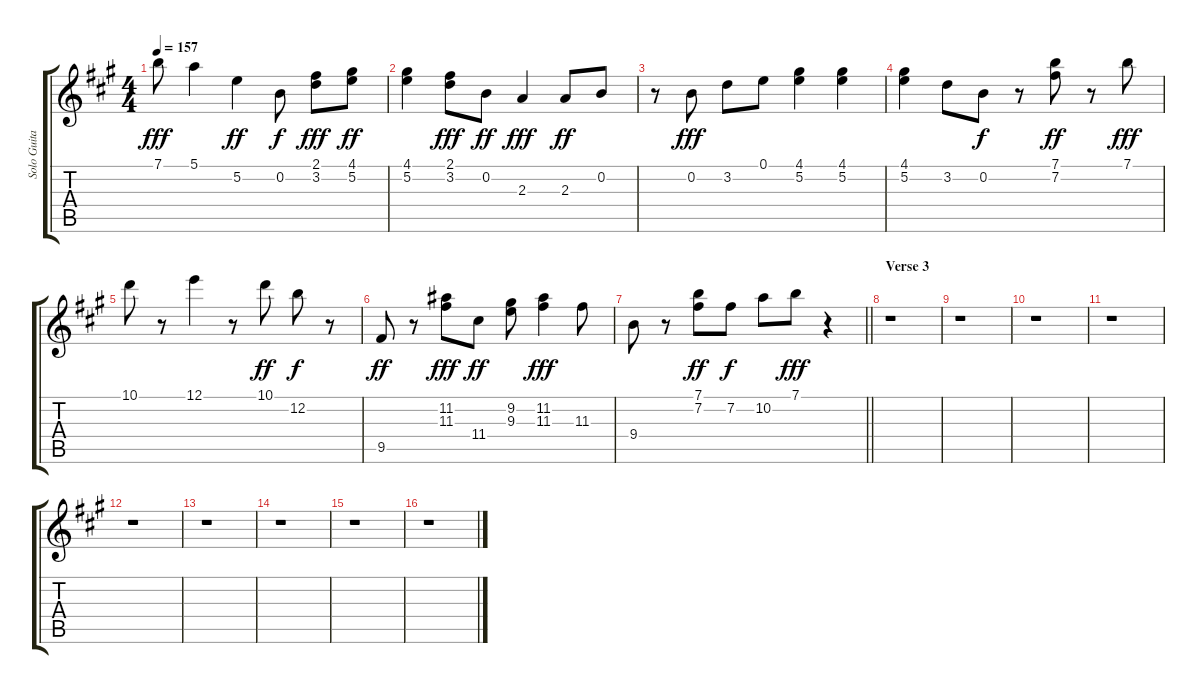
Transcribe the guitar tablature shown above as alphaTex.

\track ("Solo Guitar" "Solo Guita") {instrument electricguitarclean}
\staff {score tabs}
\tuning (E4 B3 G3 D3 A2 E2) {hide}
\ts (4 4)
\tempo 157
\clef g2
\ks a
7.1.8{dy fff} 5.1.4 5.2.4{dy ff} 0.2.8{dy f} (2.1 3.2).8{dy fff} (4.1 5.2).8{dy ff} |
(4.1 5.2).4 (2.1 3.2).8{dy fff} 0.2.8{dy ff} 2.3.4{dy fff} 2.3.8{dy ff} 0.2.8 |
r.8 0.2.8{dy fff} 3.2.8 0.1.8 (4.1 5.2).4 (4.1 5.2).4 |
(4.1 5.2).4 3.2.8 0.2.8{dy f} r.8 (7.1 7.2).8{dy ff} r.8 7.1.8{dy fff} |
10.1.8 r.8 12.1.4 r.8 10.1.8{dy ff} 12.2.8{dy f} r.8 |
9.5.8{dy ff} r.8 (11.2 11.3).8{dy fff} 11.4.8{dy ff} (9.2 9.3).8 (11.2 11.3).4{dy fff} 11.3.8 |
\barLineRight lightlight
9.4.8 r.8 (7.1 7.2).8{dy ff} 7.2.8{dy f} 10.2.8 7.1.8{dy fff} r.4 |
\section ("" "Verse 3")
r.1 |
r.1 |
r.1 |
r.1 |
r.1 |
r.1 |
r.1 |
r.1 |
r.1
